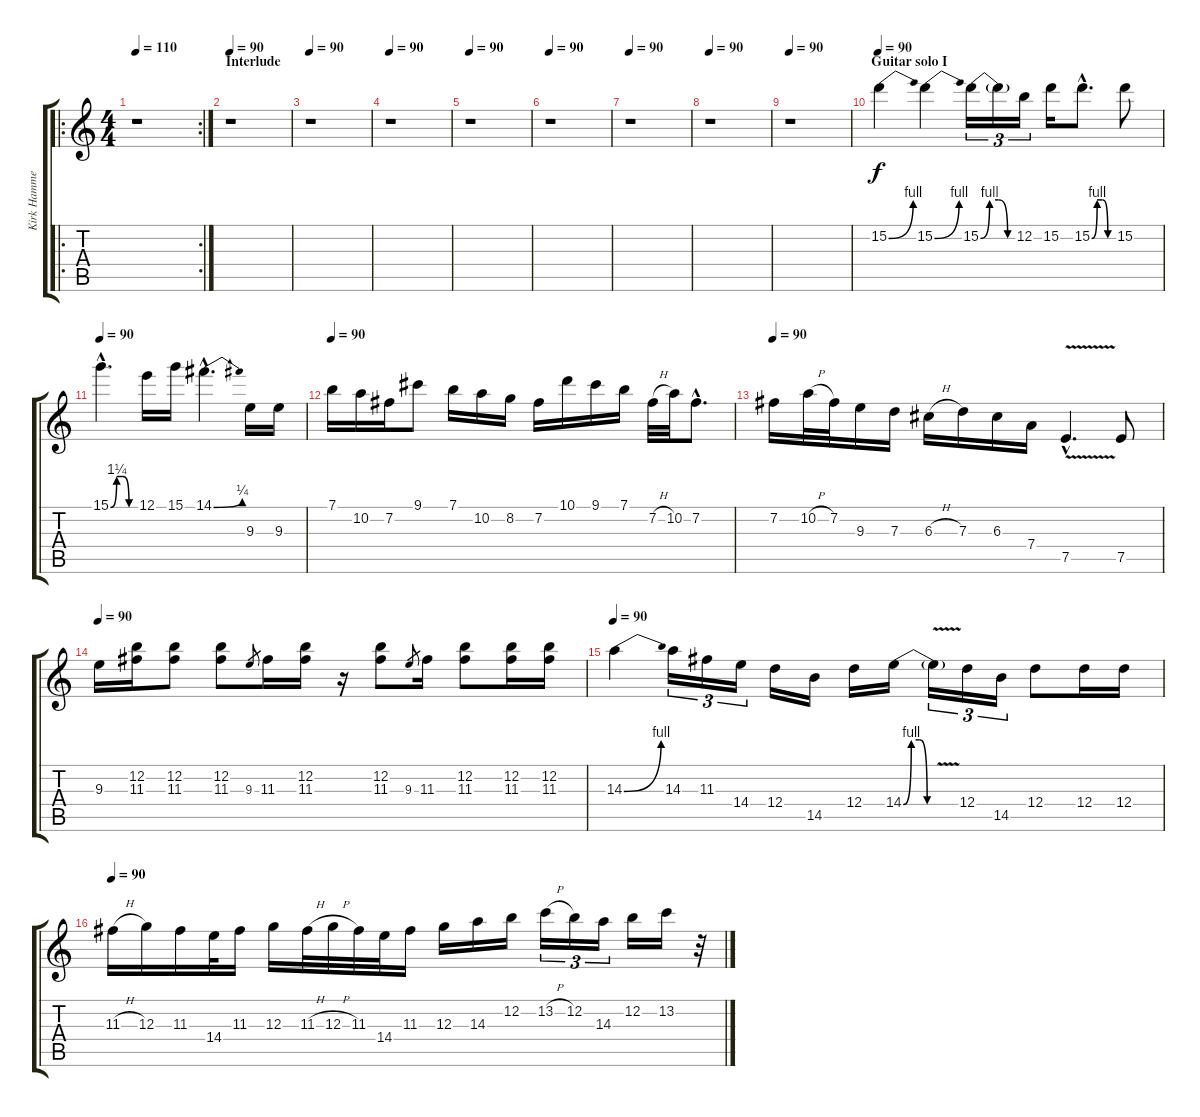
\track ("Kirk Hammet (Guitar 3)" "Kirk Hamme") {instrument overdrivenguitar}
\staff {score tabs}
\tuning (E4 B3 G3 D3 A2 E2) {hide}
\ro
\rc 2
\ts (4 4)
\tempo 110
\clef g2
\ks c
r.1{dy f} |
\section ("" "Interlude")
\tempo 90
r.1 |
\tempo 90
r.1 |
\tempo 90
r.1 |
\tempo 90
r.1 |
\tempo 90
r.1 |
\tempo 90
r.1 |
\tempo 90
r.1 |
\tempo 90
r.1 |
\section ("" "Guitar solo I")
\tempo 90
15.2{be (bend 0 0 60 4)}.4 15.2{be (bend 0 0 60 4)}.4 15.2{be (custom 0 0 15 4 30 4 45 0 60 0)}.16{tu (3 2)} 15.2{t}.16{tu (3 2)} 12.2.16{tu (3 2)} 15.2.16 15.2{be (custom 0 0 15 4 30 4 45 0 60 0) hac}.8{d} 15.2.8 |
\tempo 90
15.1{be (custom 0 0 15 5 30 5 45 0 60 0) hac}.4{d} 12.1.16 15.1.16 14.1{be (bend 0 0 60 1) hac}.4{d} 9.3.16 9.3.16 |
\tempo 90
7.1.16 10.2.16 7.2.16 9.1.8 7.1.16 10.2.16 8.2.16 7.2.16 10.1.16 9.1.16 7.1.16 7.2{h}.32 10.2.32 7.2{hac}.8{d} |
\tempo 90
7.2.16 10.2{h}.32 7.2.32 9.3.16 7.3.16 6.3{h}.16 7.3.16 6.3.16 7.4.16 7.5{v hac}.4{d} 7.5.8 |
\tempo 90
9.3.16 (12.2 11.3).16 (12.2 11.3).8 (12.2 11.3).8 9.3.8{gr} 11.3.16 (12.2 11.3).16 r.16 (12.2 11.3).8 9.3.8{gr} 11.3.16 (12.2 11.3).8 (12.2 11.3).16 (12.2 11.3).16 |
\tempo 90
14.3{be (bend 0 0 60 4)}.4 14.3.16{tu (3 2)} 11.3.16{tu (3 2)} 14.4.16{tu (3 2)} 12.4.16 14.5.16 12.4.16 14.4{be (custom 0 0 15 4 30 4 45 0 60 0)}.16 14.4{v t}.16{tu (3 2)} 12.4.16{tu (3 2)} 14.5.16{tu (3 2)} 12.4.8 12.4.16 12.4.16 |
\tempo 90
11.3{h}.16 12.3.16 11.3.16 14.4.32 11.3.16 12.3.16 11.3{h}.32 12.3{h}.32 11.3.32 14.4.32 11.3.16 12.3.16 14.3.16 12.2.16 13.2{h}.16{tu (3 2)} 12.2.16{tu (3 2)} 14.3.16{tu (3 2)} 12.2.16 13.2.16 r.32
